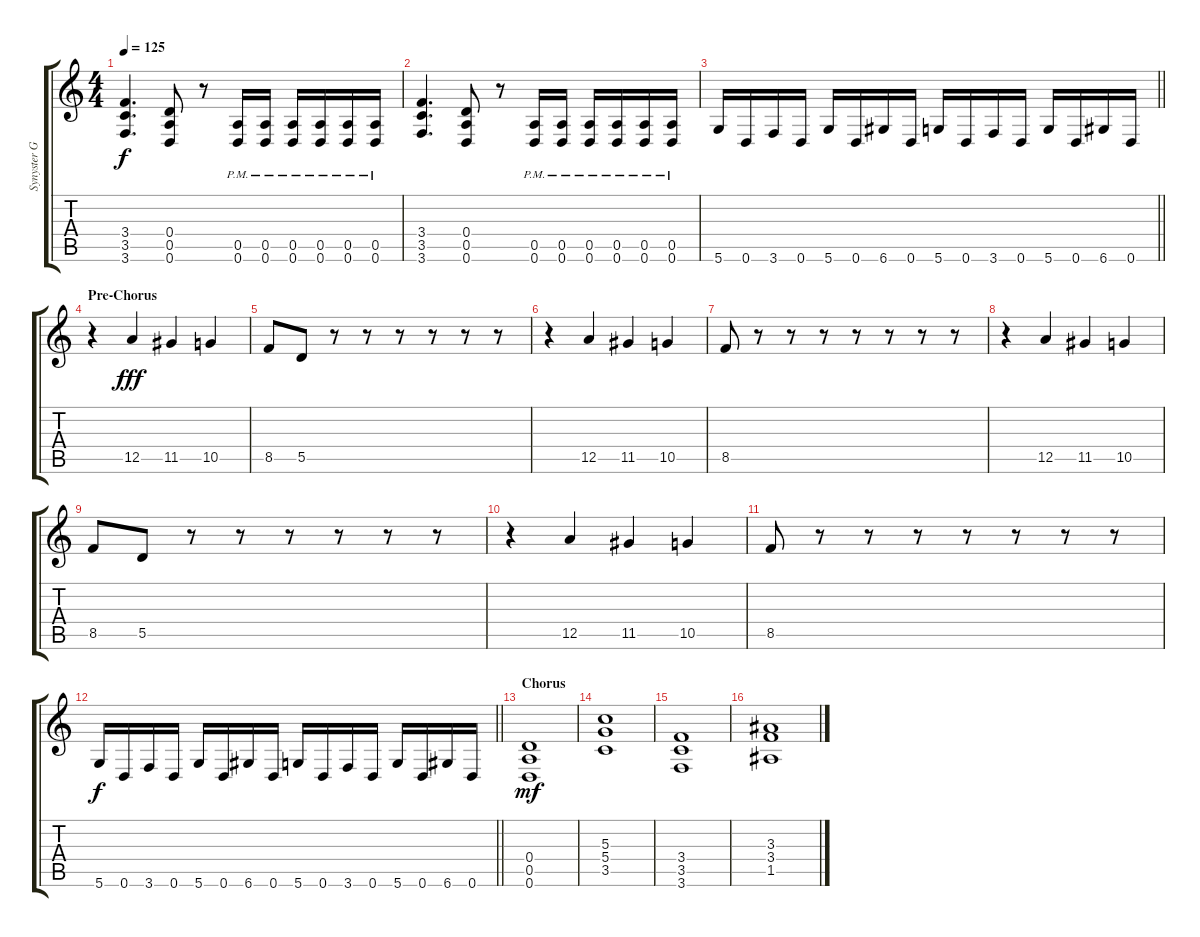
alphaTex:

\track ("Synyster Gates" "Synyster G") {instrument distortionguitar}
\staff {score tabs}
\tuning (E4 B3 G3 D3 A2 D2) {hide}
\ts (4 4)
\tempo 125
\clef g2
\ks c
(3.4 3.5 3.6).4{d dy f} (0.4 0.5 0.6).8 r.8 (0.5{pm} 0.6{pm}).16 (0.5{pm} 0.6{pm}).16 (0.5{pm} 0.6{pm}).16 (0.5{pm} 0.6{pm}).16 (0.5{pm} 0.6{pm}).16 (0.5{pm} 0.6{pm}).16 |
(3.4 3.5 3.6).4{d} (0.4 0.5 0.6).8 r.8 (0.5{pm} 0.6{pm}).16 (0.5{pm} 0.6{pm}).16 (0.5{pm} 0.6{pm}).16 (0.5{pm} 0.6{pm}).16 (0.5{pm} 0.6{pm}).16 (0.5{pm} 0.6{pm}).16 |
\barLineRight lightlight
5.6.16 0.6.16 3.6.16 0.6.16 5.6.16 0.6.16 6.6.16 0.6.16 5.6.16 0.6.16 3.6.16 0.6.16 5.6.16 0.6.16 6.6.16 0.6.16 |
\section ("" "Pre-Chorus")
r.4{balance 8} 12.5.4{dy fff} 11.5.4 10.5.4 |
8.5.8 5.5.8 r.8 r.8 r.8 r.8 r.8 r.8 |
r.4 12.5.4 11.5.4 10.5.4 |
8.5.8 r.8 r.8 r.8 r.8 r.8 r.8 r.8 |
r.4 12.5.4 11.5.4 10.5.4 |
8.5.8 5.5.8 r.8 r.8 r.8 r.8 r.8 r.8 |
r.4 12.5.4 11.5.4 10.5.4 |
8.5.8 r.8 r.8 r.8 r.8 r.8 r.8 r.8 |
\barLineRight lightlight
5.6.16{dy f} 0.6.16 3.6.16 0.6.16 5.6.16 0.6.16 6.6.16 0.6.16 5.6.16 0.6.16 3.6.16 0.6.16 5.6.16 0.6.16 6.6.16 0.6.16 |
\section ("" "Chorus")
(0.4 0.5 0.6).1{dy mf balance 0} |
(5.3 5.4 3.5).1 |
(3.4 3.5 3.6).1 |
(3.3 3.4 1.5).1
